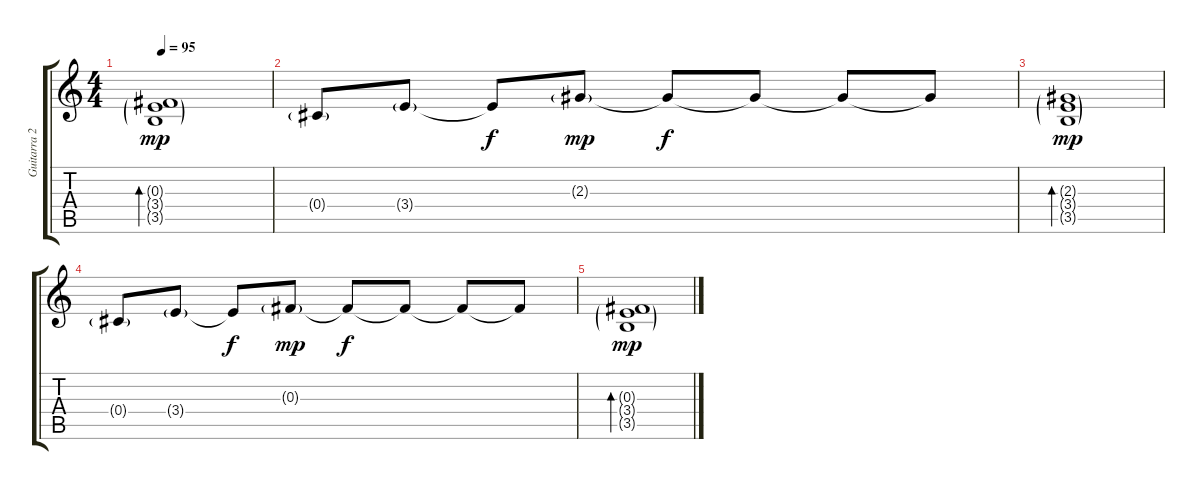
\track ("Guitarra 2" "Guitarra 2") {instrument overdrivenguitar}
\staff {score tabs}
\tuning (Eb4 Bb3 Gb3 Db3 Ab2 Db2) {hide}
\ts (4 4)
\tempo 95
\clef g2
\ks c
(0.3{g} 3.4{g} 3.5{g}).1{bd 480 dy mp} |
0.4{g}.8 3.4{g}.8 3.4{t}.8{dy f} 2.3{g}.8{dy mp} 2.3{t}.8{dy f} 2.3{t}.8 2.3{t}.8 2.3{t}.8 |
(2.3{g} 3.4{g} 3.5{g}).1{bd 480 dy mp} |
0.4{g}.8 3.4{g}.8 3.4{t}.8{dy f} 0.3{g}.8{dy mp} 0.3{t}.8{dy f} 0.3{t}.8 0.3{t}.8 0.3{t}.8 |
(0.3{g} 3.4{g} 3.5{g}).1{bd 480 dy mp}
